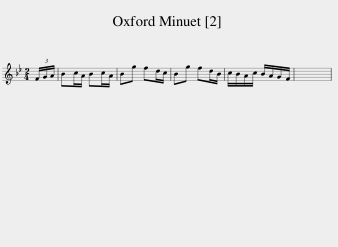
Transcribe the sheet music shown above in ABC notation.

X:1
L:1/8
M:2/4
I:linebreak $
K:Bb
V:1 treble
V:1
 (3F/G/A/ | Bc/A/ Bc/A/ | Bg fd/c/ | Bg fd/B/ | c/B/A/c/ B/A/G/F/ | %5
 x4 | %6
